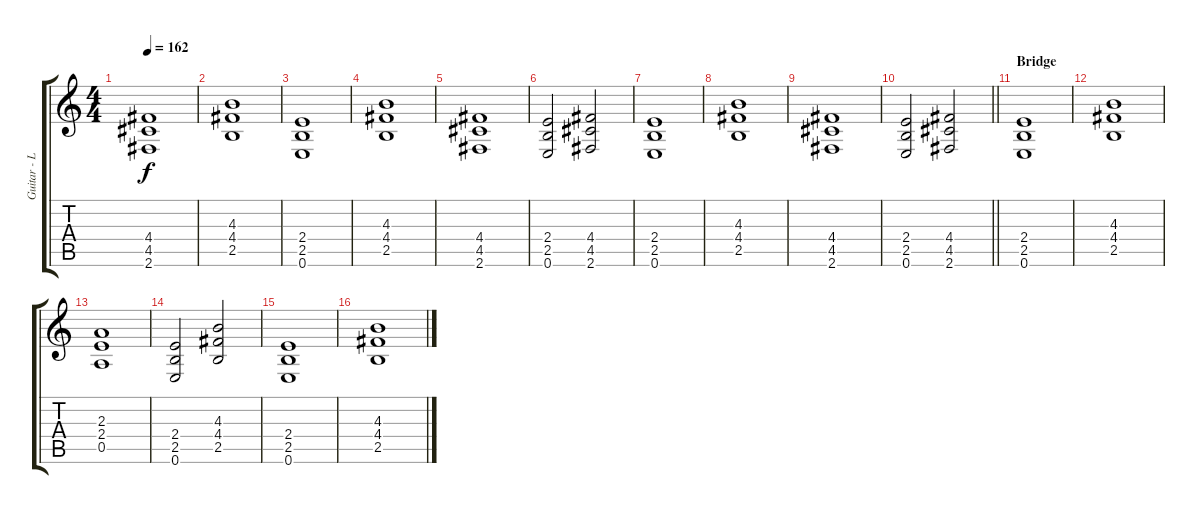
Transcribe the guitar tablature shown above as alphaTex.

\track ("Guitar - Letov" "Guitar - L") {instrument distortionguitar}
\staff {score tabs}
\tuning (E4 B3 G3 D3 A2 E2) {hide}
\ts (4 4)
\tempo 162
\clef g2
\ks c
(4.4 4.5 2.6).1{dy f} |
(4.3 4.4 2.5).1 |
(2.4 2.5 0.6).1 |
(4.3 4.4 2.5).1 |
(4.4 4.5 2.6).1 |
(2.4 2.5 0.6).2 (4.4 4.5 2.6).2 |
(2.4 2.5 0.6).1 |
(4.3 4.4 2.5).1 |
(4.4 4.5 2.6).1 |
\barLineRight lightlight
(2.4 2.5 0.6).2 (4.4 4.5 2.6).2 |
\section ("" "Bridge")
(2.4 2.5 0.6).1 |
(4.3 4.4 2.5).1 |
(2.3 2.4 0.5).1 |
(2.4 2.5 0.6).2 (4.3 4.4 2.5).2 |
(2.4 2.5 0.6).1 |
(4.3 4.4 2.5).1
